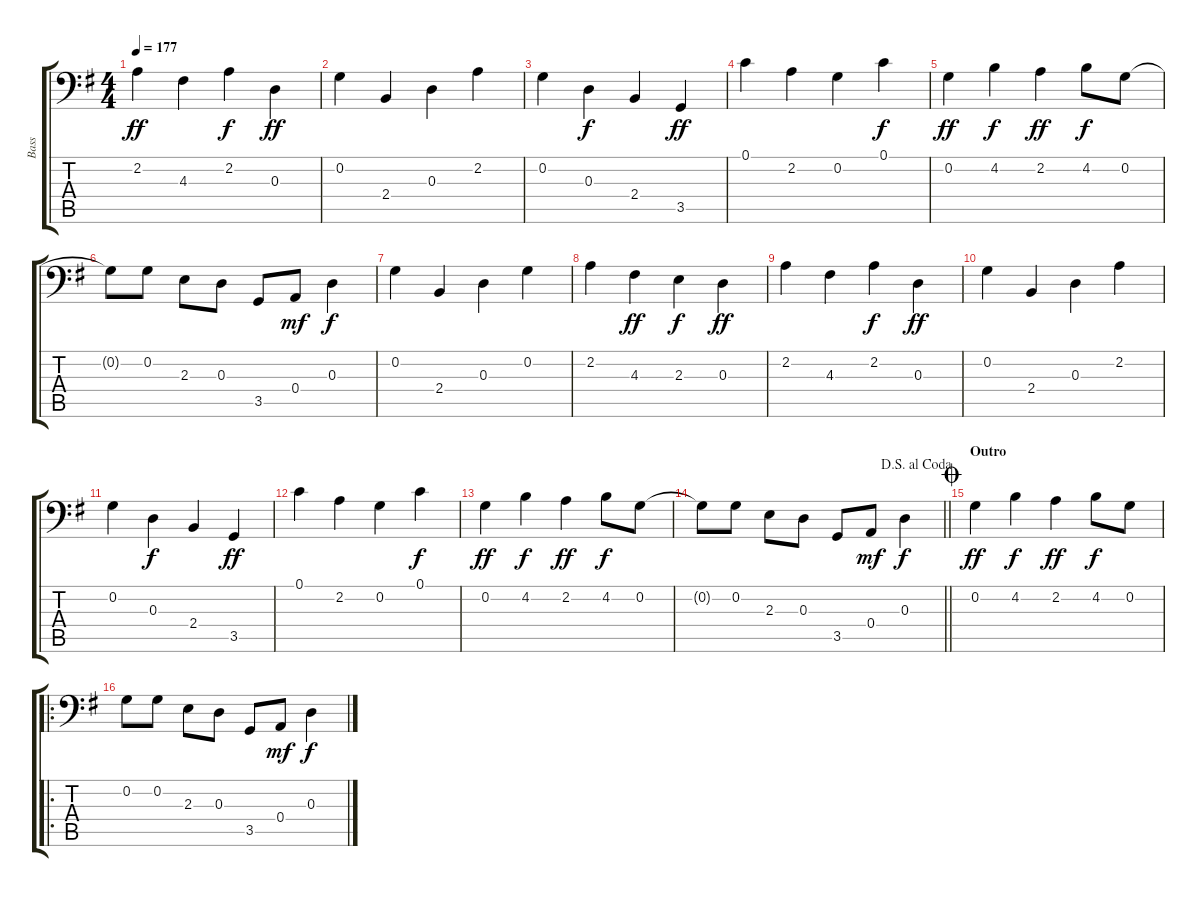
\track ("Bass" "Bass") {instrument electricbassfinger}
\staff {score tabs}
\tuning (C3 G2 D2 A1 E1 B0) {hide}
\ts (4 4)
\tempo 177
\clef f4
\ks g
2.2.4{dy ff} 4.3.4 2.2.4{dy f} 0.3.4{dy ff} |
0.2.4 2.4.4 0.3.4 2.2.4 |
0.2.4 0.3.4{dy f} 2.4.4 3.5.4{dy ff} |
0.1.4 2.2.4 0.2.4 0.1.4{dy f} |
0.2.4{dy ff} 4.2.4{dy f} 2.2.4{dy ff} 4.2.8{dy f} 0.2.8 |
0.2{t}.8 0.2.8 2.3.8 0.3.8 3.5.8 0.4.8{dy mf} 0.3.4{dy f} |
0.2.4 2.4.4 0.3.4 0.2.4 |
2.2.4 4.3.4{dy ff} 2.3.4{dy f} 0.3.4{dy ff} |
2.2.4 4.3.4 2.2.4{dy f} 0.3.4{dy ff} |
0.2.4 2.4.4 0.3.4 2.2.4 |
0.2.4 0.3.4{dy f} 2.4.4 3.5.4{dy ff} |
0.1.4 2.2.4 0.2.4 0.1.4{dy f} |
0.2.4{dy ff} 4.2.4{dy f} 2.2.4{dy ff} 4.2.8{dy f} 0.2.8 |
\jump dalsegnoalcoda
\barLineRight lightlight
0.2{t}.8 0.2.8 2.3.8 0.3.8 3.5.8 0.4.8{dy mf} 0.3.4{dy f} |
\section ("" "Outro")
\jump coda
0.2.4{dy ff} 4.2.4{dy f} 2.2.4{dy ff} 4.2.8{dy f} 0.2.8 |
\ro
0.2.8 0.2.8 2.3.8 0.3.8 3.5.8 0.4.8{dy mf} 0.3.4{dy f}
